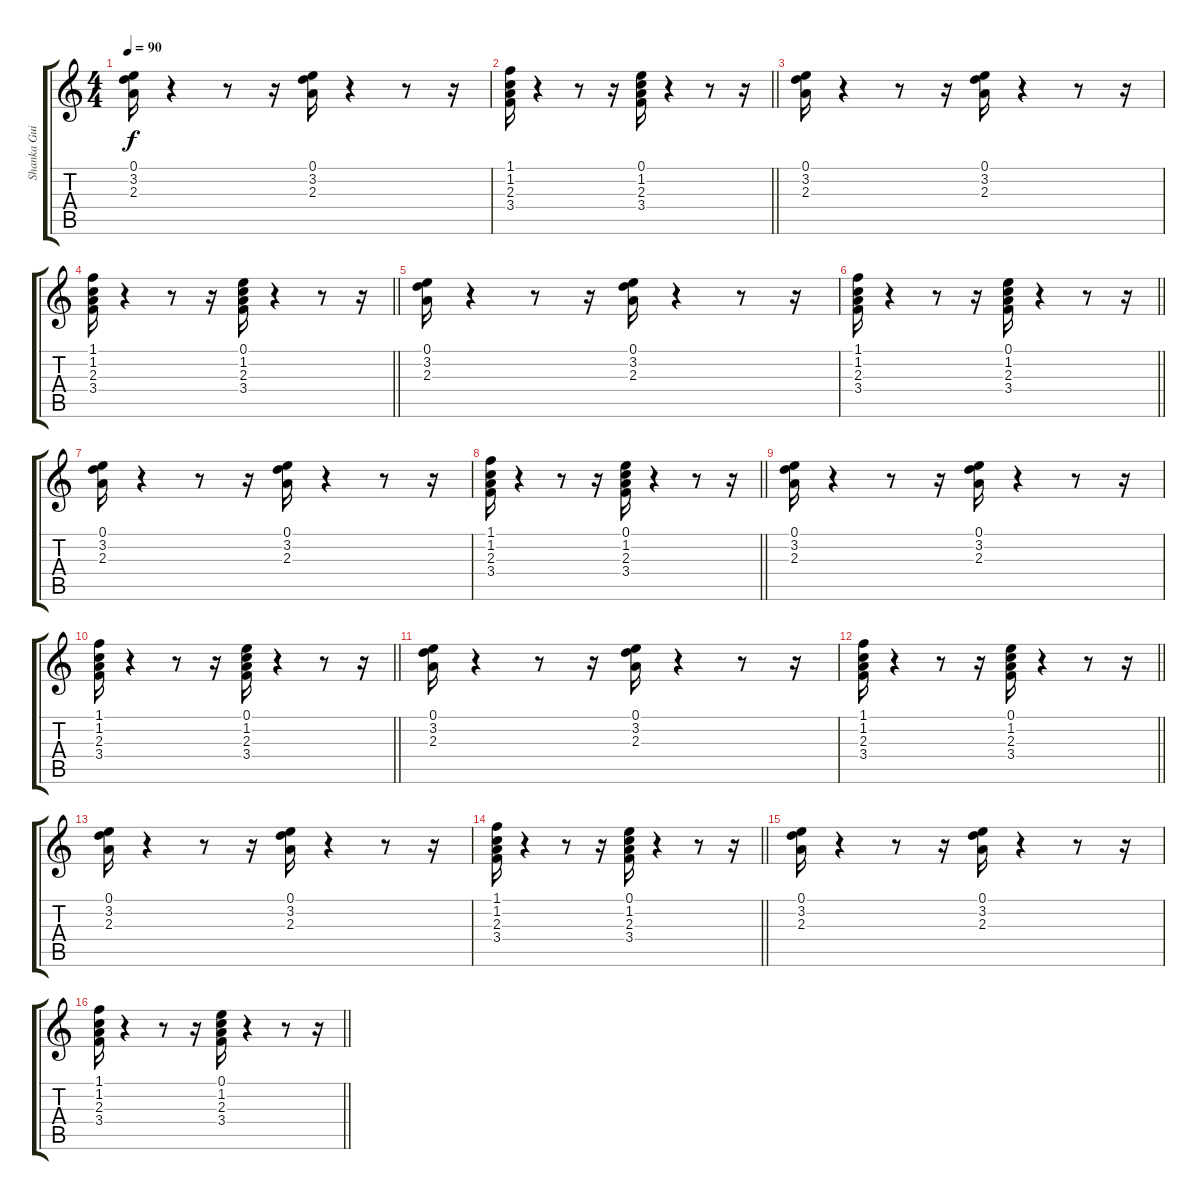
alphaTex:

\track ("Shanka Guitare 2" "Shanka Gui") {instrument acousticguitarsteel}
\staff {score tabs}
\tuning (E4 B3 G3 D3 A2 D2) {hide}
\ts (4 4)
\tempo 90
\clef g2
\ks c
(0.1 3.2 2.3).16{dy f} r.4 r.8 r.16 (0.1 3.2 2.3).16 r.4 r.8 r.16 |
\barLineRight lightlight
(1.1 1.2 2.3 3.4).16 r.4 r.8 r.16 (0.1 1.2 2.3 3.4).16 r.4 r.8 r.16 |
(0.1 3.2 2.3).16 r.4 r.8 r.16 (0.1 3.2 2.3).16 r.4 r.8 r.16 |
\barLineRight lightlight
(1.1 1.2 2.3 3.4).16 r.4 r.8 r.16 (0.1 1.2 2.3 3.4).16 r.4 r.8 r.16 |
(0.1 3.2 2.3).16 r.4 r.8 r.16 (0.1 3.2 2.3).16 r.4 r.8 r.16 |
\barLineRight lightlight
(1.1 1.2 2.3 3.4).16 r.4 r.8 r.16 (0.1 1.2 2.3 3.4).16 r.4 r.8 r.16 |
(0.1 3.2 2.3).16 r.4 r.8 r.16 (0.1 3.2 2.3).16 r.4 r.8 r.16 |
\barLineRight lightlight
(1.1 1.2 2.3 3.4).16 r.4 r.8 r.16 (0.1 1.2 2.3 3.4).16 r.4 r.8 r.16 |
(0.1 3.2 2.3).16 r.4 r.8 r.16 (0.1 3.2 2.3).16 r.4 r.8 r.16 |
\barLineRight lightlight
(1.1 1.2 2.3 3.4).16 r.4 r.8 r.16 (0.1 1.2 2.3 3.4).16 r.4 r.8 r.16 |
(0.1 3.2 2.3).16 r.4 r.8 r.16 (0.1 3.2 2.3).16 r.4 r.8 r.16 |
\barLineRight lightlight
(1.1 1.2 2.3 3.4).16 r.4 r.8 r.16 (0.1 1.2 2.3 3.4).16 r.4 r.8 r.16 |
(0.1 3.2 2.3).16 r.4 r.8 r.16 (0.1 3.2 2.3).16 r.4 r.8 r.16 |
\barLineRight lightlight
(1.1 1.2 2.3 3.4).16 r.4 r.8 r.16 (0.1 1.2 2.3 3.4).16 r.4 r.8 r.16 |
(0.1 3.2 2.3).16 r.4 r.8 r.16 (0.1 3.2 2.3).16 r.4 r.8 r.16 |
\barLineRight lightlight
(1.1 1.2 2.3 3.4).16 r.4 r.8 r.16 (0.1 1.2 2.3 3.4).16 r.4 r.8 r.16
